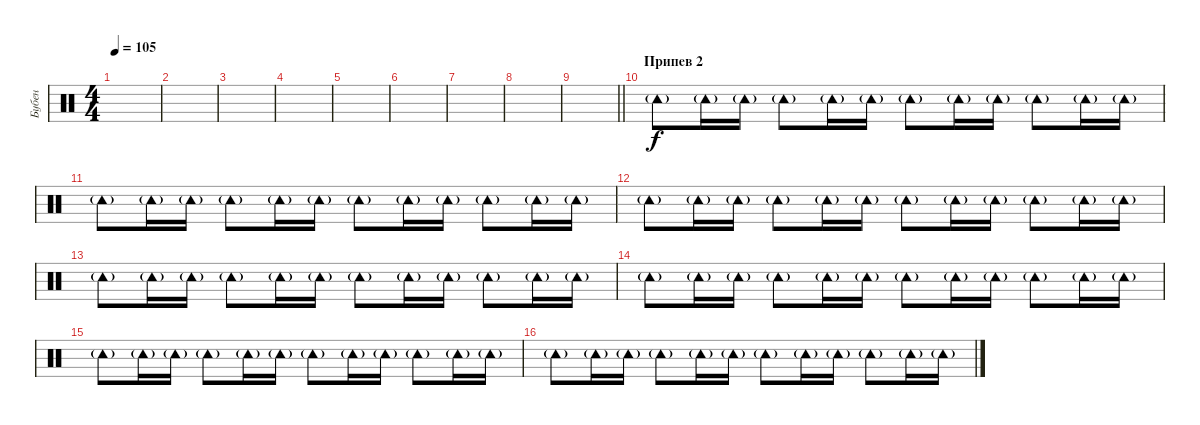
\track ("Бубен" "Бубен") {instrument percussion}
\staff {score}
\articulation defaults
\ts (4 4)
\tempo 105
\clef neutral
\ks c
|
|
|
|
|
|
|
|
\barLineRight lightlight
|
\section ("" "Припев 2")
"Tambourine (hit)"{g}.8 "Tambourine (hit)"{g}.16 "Tambourine (hit)"{g}.16 "Tambourine (hit)"{g}.8 "Tambourine (hit)"{g}.16 "Tambourine (hit)"{g}.16 "Tambourine (hit)"{g}.8 "Tambourine (hit)"{g}.16 "Tambourine (hit)"{g}.16 "Tambourine (hit)"{g}.8 "Tambourine (hit)"{g}.16 "Tambourine (hit)"{g}.16 |
"Tambourine (hit)"{g}.8 "Tambourine (hit)"{g}.16 "Tambourine (hit)"{g}.16 "Tambourine (hit)"{g}.8 "Tambourine (hit)"{g}.16 "Tambourine (hit)"{g}.16 "Tambourine (hit)"{g}.8 "Tambourine (hit)"{g}.16 "Tambourine (hit)"{g}.16 "Tambourine (hit)"{g}.8 "Tambourine (hit)"{g}.16 "Tambourine (hit)"{g}.16 |
"Tambourine (hit)"{g}.8 "Tambourine (hit)"{g}.16 "Tambourine (hit)"{g}.16 "Tambourine (hit)"{g}.8 "Tambourine (hit)"{g}.16 "Tambourine (hit)"{g}.16 "Tambourine (hit)"{g}.8 "Tambourine (hit)"{g}.16 "Tambourine (hit)"{g}.16 "Tambourine (hit)"{g}.8 "Tambourine (hit)"{g}.16 "Tambourine (hit)"{g}.16 |
"Tambourine (hit)"{g}.8 "Tambourine (hit)"{g}.16 "Tambourine (hit)"{g}.16 "Tambourine (hit)"{g}.8 "Tambourine (hit)"{g}.16 "Tambourine (hit)"{g}.16 "Tambourine (hit)"{g}.8 "Tambourine (hit)"{g}.16 "Tambourine (hit)"{g}.16 "Tambourine (hit)"{g}.8 "Tambourine (hit)"{g}.16 "Tambourine (hit)"{g}.16 |
"Tambourine (hit)"{g}.8 "Tambourine (hit)"{g}.16 "Tambourine (hit)"{g}.16 "Tambourine (hit)"{g}.8 "Tambourine (hit)"{g}.16 "Tambourine (hit)"{g}.16 "Tambourine (hit)"{g}.8 "Tambourine (hit)"{g}.16 "Tambourine (hit)"{g}.16 "Tambourine (hit)"{g}.8 "Tambourine (hit)"{g}.16 "Tambourine (hit)"{g}.16 |
"Tambourine (hit)"{g}.8 "Tambourine (hit)"{g}.16 "Tambourine (hit)"{g}.16 "Tambourine (hit)"{g}.8 "Tambourine (hit)"{g}.16 "Tambourine (hit)"{g}.16 "Tambourine (hit)"{g}.8 "Tambourine (hit)"{g}.16 "Tambourine (hit)"{g}.16 "Tambourine (hit)"{g}.8 "Tambourine (hit)"{g}.16 "Tambourine (hit)"{g}.16 |
"Tambourine (hit)"{g}.8 "Tambourine (hit)"{g}.16 "Tambourine (hit)"{g}.16 "Tambourine (hit)"{g}.8 "Tambourine (hit)"{g}.16 "Tambourine (hit)"{g}.16 "Tambourine (hit)"{g}.8 "Tambourine (hit)"{g}.16 "Tambourine (hit)"{g}.16 "Tambourine (hit)"{g}.8 "Tambourine (hit)"{g}.16 "Tambourine (hit)"{g}.16
